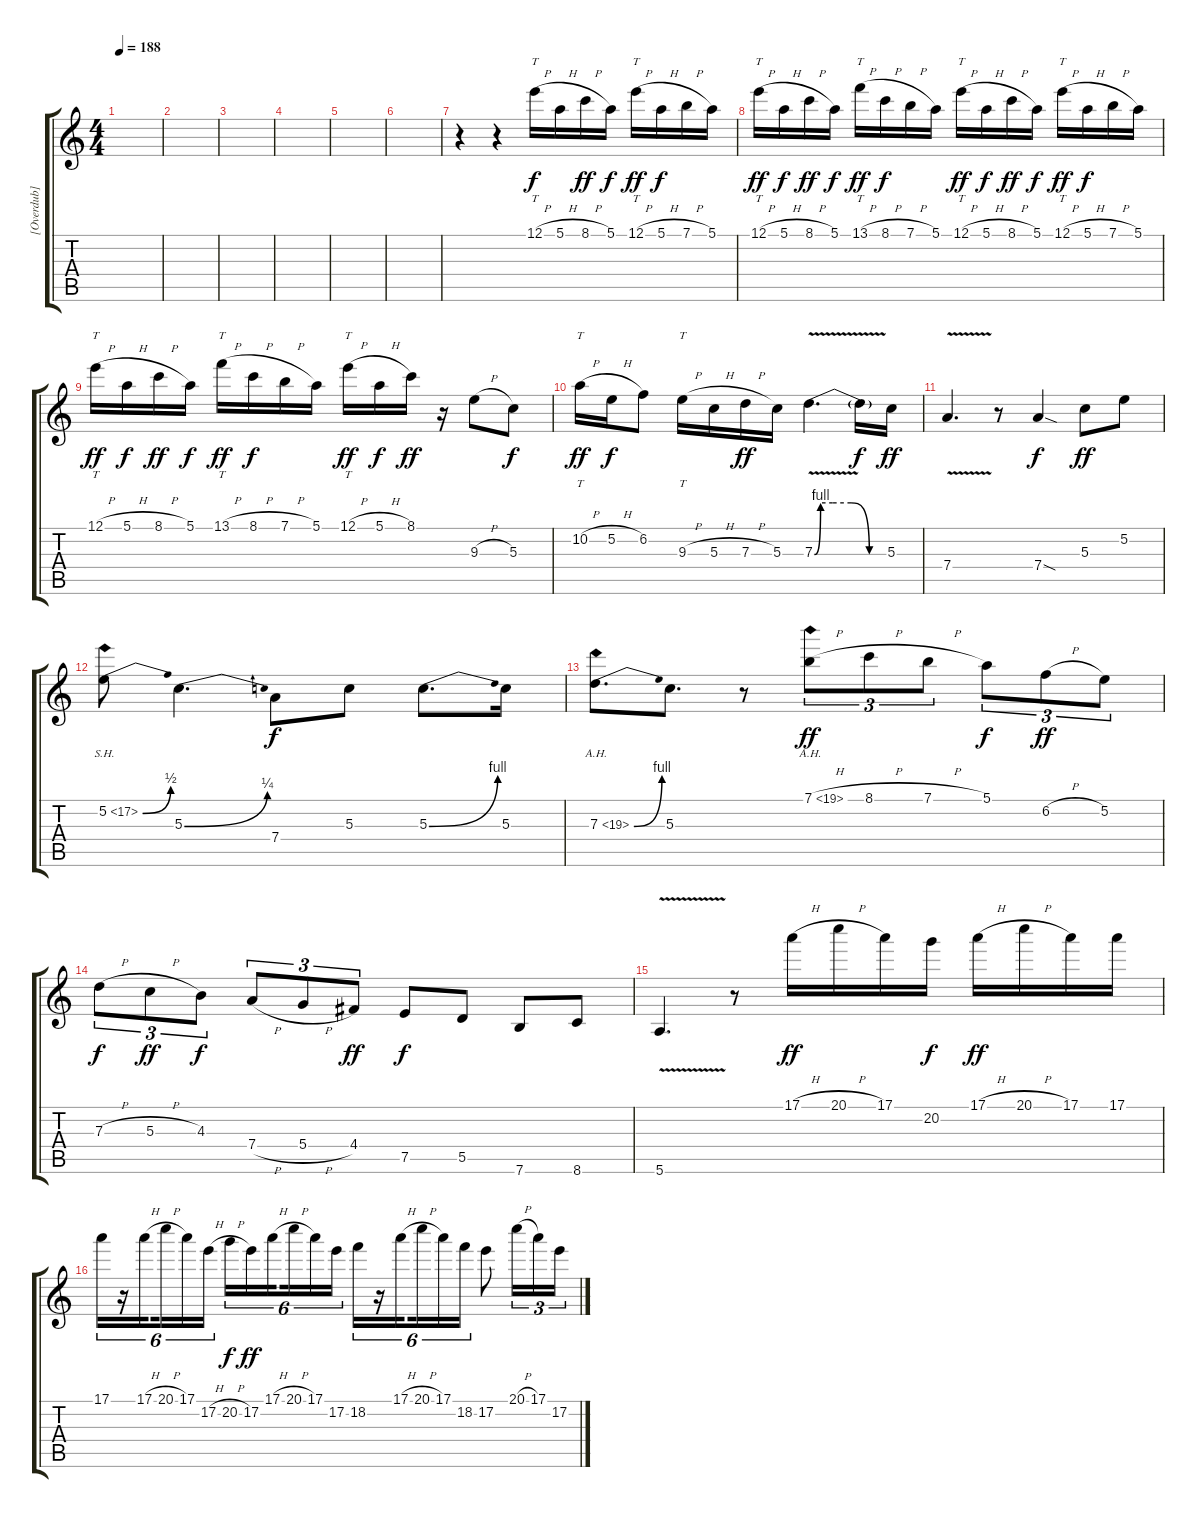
\track ("[Overdub]" "[Overdub]") {instrument distortionguitar}
\staff {score tabs}
\tuning (E4 B3 G3 D3 A2 E2) {hide}
\ts (4 4)
\tempo 188
\clef g2
\ks c
|
|
|
|
|
|
r.4 r.4 12.1{h}.16{tt volume 5 balance 8} 5.1{h}.16{dy f} 8.1{h}.16{dy ff} 5.1.16{dy f} 12.1{h}.16{tt dy ff} 5.1{h}.16{dy f} 7.1{h}.16 5.1.16 |
12.1{h}.16{tt dy ff} 5.1{h}.16{dy f} 8.1{h}.16{dy ff} 5.1.16{dy f} 13.1{h}.16{tt dy ff} 8.1{h}.16{dy f} 7.1{h}.16 5.1.16 12.1{h}.16{tt dy ff} 5.1{h}.16{dy f} 8.1{h}.16{dy ff} 5.1.16{dy f} 12.1{h}.16{tt dy ff} 5.1{h}.16{dy f} 7.1{h}.16 5.1.16 |
12.1{h}.16{tt dy ff} 5.1{h}.16{dy f} 8.1{h}.16{dy ff} 5.1.16{dy f} 13.1{h}.16{tt dy ff} 8.1{h}.16{dy f} 7.1{h}.16 5.1.16 12.1{h}.16{tt dy ff} 5.1{h}.16{dy f} 8.1.16{dy ff} r.16 9.3{h}.8 5.3.8{dy f} |
10.2{h}.16{tt dy ff} 5.2{h}.16{dy f} 6.2.8 9.3{h}.16{tt} 5.3{h}.16 7.3{h}.16{dy ff} 5.3.16 7.3{be (custom 0 0 5 4 15 4 30 4 45 0 60 0) v}.4{d} 7.3{t}.16{dy f} 5.3.16{dy ff} |
7.4{v}.4{d} r.8 7.4{sod}.4{dy f} 5.3.8{dy ff} 5.2.8 |
5.2{be (bend 0 0 60 2) sh 12}.8 5.3{be (bend 0 0 60 1)}.4{d} 7.4.8{dy f} 5.3.8 5.3{be (bend 0 0 60 4)}.8{d} 5.3.16 |
7.3{be (bend 0 0 60 4) ah 12}.8{d} 5.3.8{d} r.8 7.1{ah 12 h}.8{tu (3 2) dy ff} 8.1{h}.8{tu (3 2)} 7.1{h}.8{tu (3 2)} 5.1.8{tu (3 2) dy f} 6.2{h}.8{tu (3 2) dy ff} 5.2.8{tu (3 2)} |
7.3{h}.8{tu (3 2) dy f} 5.3{h}.8{tu (3 2) dy ff} 4.3.8{tu (3 2) dy f} 7.4{h}.8{tu (3 2)} 5.4{h}.8{tu (3 2)} 4.4.8{tu (3 2) dy ff} 7.5.8{dy f} 5.5.8 7.6.8 8.6.8 |
5.6{v}.4{d} r.8 17.1{h}.16{dy ff} 20.1{h}.16 17.1.16 20.2.16{dy f} 17.1{h}.16{dy ff} 20.1{h}.16 17.1.16 17.1.16 |
17.1.16{tu (6 4)} r.16{tu (6 4)} 17.1{h}.16{tu (6 4) beam splitsecondary} 20.1{h}.16{tu (6 4)} 17.1.16{tu (6 4)} 17.2{h}.16{tu (6 4)} 20.2{h}.16{tu (6 4) dy f} 17.2.16{tu (6 4) dy ff} 17.1{h}.16{tu (6 4) beam splitsecondary} 20.1{h}.16{tu (6 4)} 17.1.16{tu (6 4)} 17.2.16{tu (6 4)} 18.2.16{tu (6 4)} r.16{tu (6 4)} 17.1{h}.16{tu (6 4) beam splitsecondary} 20.1{h}.16{tu (6 4)} 17.1.16{tu (6 4)} 18.2.16{tu (6 4)} 17.2.8 20.1{h}.16{tu (3 2)} 17.1.16{tu (3 2)} 17.2.16{tu (3 2)}
